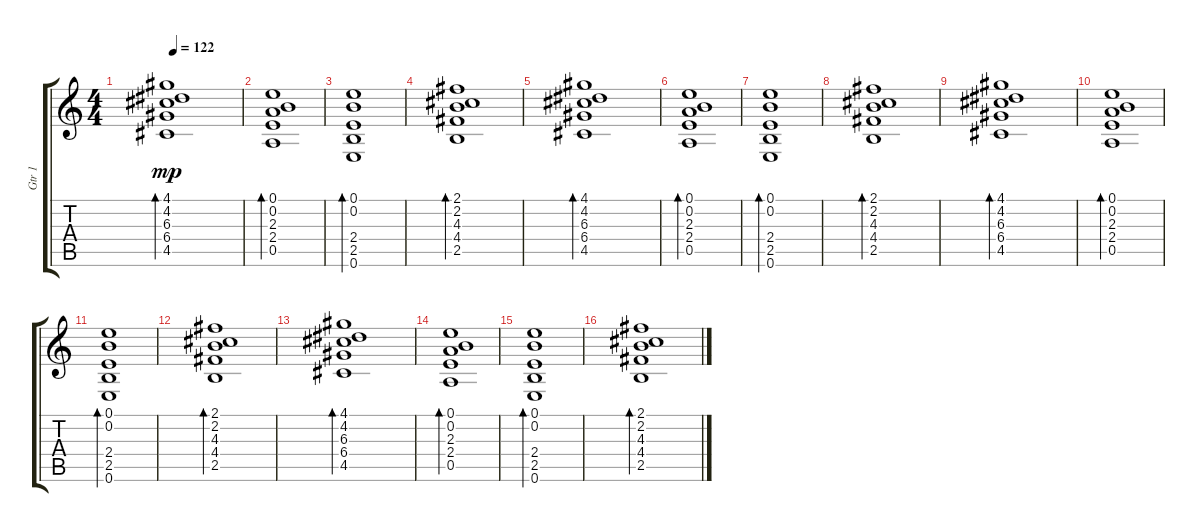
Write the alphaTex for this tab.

\track ("Gtr 1" "Gtr 1") {instrument electricguitarclean}
\staff {score tabs}
\tuning (E4 B3 G3 D3 A2 E2) {hide}
\ts (4 4)
\tempo 122
\clef g2
\ks c
(4.1 4.2 6.3 6.4 4.5).1{bd 120 dy mp} |
(0.1 0.2 2.3 2.4 0.5).1{bd 120} |
(0.1 0.2 2.4 2.5 0.6).1{bd 120} |
(2.1 2.2 4.3 4.4 2.5).1{bd 120} |
(4.1 4.2 6.3 6.4 4.5).1{bd 120} |
(0.1 0.2 2.3 2.4 0.5).1{bd 120} |
(0.1 0.2 2.4 2.5 0.6).1{bd 120} |
(2.1 2.2 4.3 4.4 2.5).1{bd 120} |
(4.1 4.2 6.3 6.4 4.5).1{bd 120} |
(0.1 0.2 2.3 2.4 0.5).1{bd 120} |
(0.1 0.2 2.4 2.5 0.6).1{bd 120} |
(2.1 2.2 4.3 4.4 2.5).1{bd 120} |
(4.1 4.2 6.3 6.4 4.5).1{bd 120} |
(0.1 0.2 2.3 2.4 0.5).1{bd 120} |
(0.1 0.2 2.4 2.5 0.6).1{bd 120} |
(2.1 2.2 4.3 4.4 2.5).1{bd 120}
